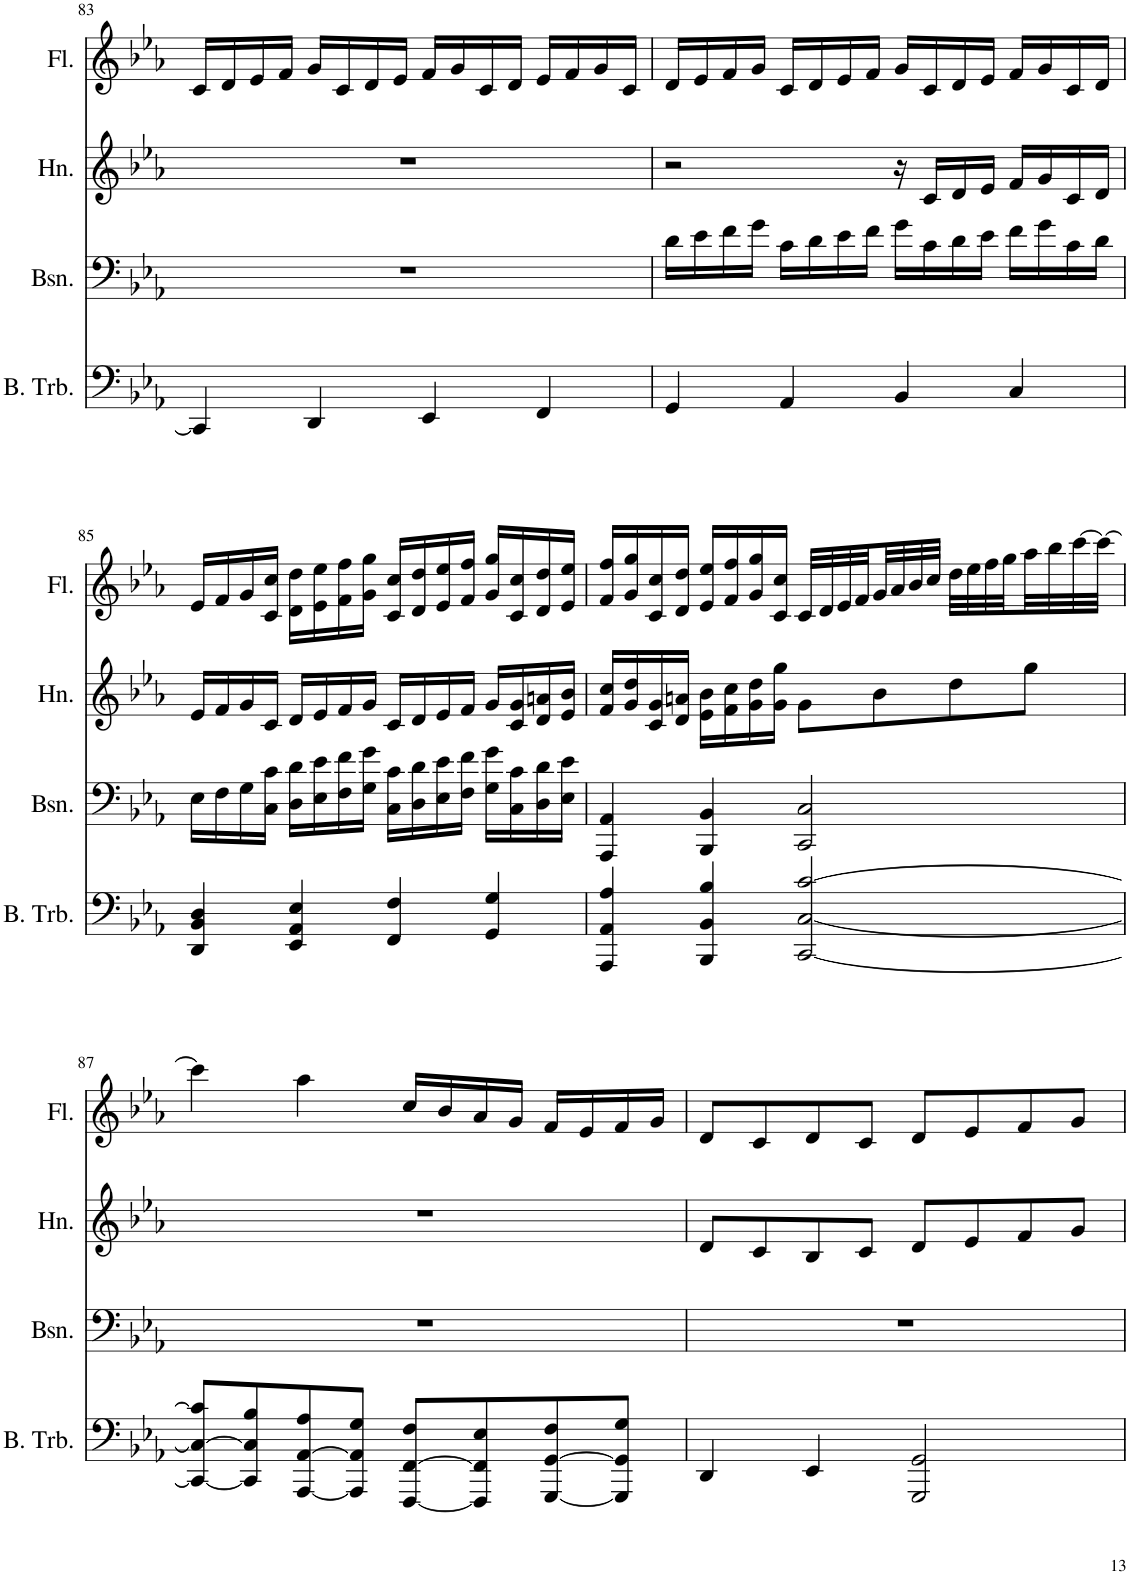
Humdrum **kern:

**kern	**kern	**kern	**kern
*part4	*part3	*part2	*part1
*staff4	*staff3	*staff2	*staff1
*I"Bass Trombone	*I"Bassoon	*I"Horn	*I"Flute
*I'B. Trb.	*I'Bsn.	*I'Hn.	*I'Fl.
!!LO:PB:g=z
*clefF4	*clefF4	*clefG2	*clefG2
*	*	*Trd4c7	*
*k[b-e-a-]	*k[b-e-a-]	*k[b-e-a-]	*k[b-e-a-]
*M4/4	*M4/4	*M4/4	*M4/4
=83	=83	=83	=83
4CC/]	1r	1r	16c/LL
.	.	.	16d/
.	.	.	16e-/
.	.	.	16f/JJ
4DD/	.	.	16g/LL
.	.	.	16c/
.	.	.	16d/
.	.	.	16e-/JJ
4EE-/	.	.	16f/LL
.	.	.	16g/
.	.	.	16c/
.	.	.	16d/JJ
4FF/	.	.	16e-/LL
.	.	.	16f/
.	.	.	16g/
.	.	.	16c/JJ
=84	=84	=84	=84
4GG/	16d\LL	2r	16d/LL
.	16e-\	.	16e-/
.	16f\	.	16f/
.	16g\JJ	.	16g/JJ
4AA-/	16c\LL	.	16c/LL
.	16d\	.	16d/
.	16e-\	.	16e-/
.	16f\JJ	.	16f/JJ
4BB-/	16g\LL	16r	16g/LL
.	16c\	16c/LL	16c/
.	16d\	16d/	16d/
.	16e-\JJ	16e-/JJ	16e-/JJ
4C/	16f\LL	16f/LL	16f/LL
.	16g\	16g/	16g/
.	16c\	16c/	16c/
.	16d\JJ	16d/JJ	16d/JJ
!!LO:LB:g=z
=85	=85	=85	=85
4DD/ 4BB-/ 4D/	16E-\LL	16e-/LL	16e-/LL
.	16F\	16f/	16f/
.	16G\	16g/	16g/
.	16C\ 16c\JJ	16c/JJ	16c/ 16cc/JJ
4EE-/ 4AA-/ 4E-/	16D\ 16d\LL	16d/LL	16d\ 16dd\LL
.	16E-\ 16e-\	16e-/	16e-\ 16ee-\
.	16F\ 16f\	16f/	16f\ 16ff\
.	16G\ 16g\JJ	16g/JJ	16g\ 16gg\JJ
4FF/ 4F/	16C\ 16c\LL	16c/LL	16c/ 16cc/LL
.	16D\ 16d\	16d/	16d/ 16dd/
.	16E-\ 16e-\	16e-/	16e-/ 16ee-/
.	16F\ 16f\JJ	16f/JJ	16f/ 16ff/JJ
4GG/ 4G/	16G\ 16g\LL	16g/LL	16g/ 16gg/LL
.	16C\ 16c\	16c/ 16g/	16c/ 16cc/
.	16D\ 16d\	16d/ 16an/	16d/ 16dd/
.	16E-\ 16e-\JJ	16e-/ 16b-/JJ	16e-/ 16ee-/JJ
=86	=86	=86	=86
4AAA-/ 4AA-/ 4A-/	4AAA-/ 4AA-/	16f/ 16cc/LL	16f/ 16ff/LL
.	.	16g/ 16dd/	16g/ 16gg/
.	.	16c/ 16g/	16c/ 16cc/
.	.	16d/ 16an/JJ	16d/ 16dd/JJ
4BBB-/ 4BB-/ 4B-/	4BBB-/ 4BB-/	16e-\ 16b-\LL	16e-/ 16ee-/LL
.	.	16f\ 16cc\	16f/ 16ff/
.	.	16g\ 16dd\	16g/ 16gg/
.	.	16g\ 16gg\JJ	16c/ 16cc/JJ
[2CC/ [2C/ [2c/	2CC/ 2C/	8g\L	32c/LLL
.	.	.	32d/
.	.	.	32e-/
.	.	.	32f/
.	.	8b-\	32g/
.	.	.	32a-/
.	.	.	32b-/
.	.	.	32cc/JJJ
.	.	8dd\	32dd\LLL
.	.	.	32ee-\
.	.	.	32ff\
.	.	.	32gg\
.	.	8gg\J	32aa-\
.	.	.	32bb-\
.	.	.	[32ccc\
.	.	.	32ccc\JJJ_
!!LO:LB:g=z
=87	=87	=87	=87
8CC/_ 8C/_ 8c/]L	1r	1r	4ccc\]
8CC/] 8C/] 8B-/	.	.	.
[8AAA-/ [8AA-/ 8A-/	.	.	4aa-\
8AAA-/] 8AA-/] 8G/J	.	.	.
[8FFF/ [8FF/ 8F/L	.	.	16cc/LL
.	.	.	16b-/
8FFF/] 8FF/] 8E-/	.	.	16a-/
.	.	.	16g/JJ
[8GGG/ [8GG/ 8F/	.	.	16f/LL
.	.	.	16e-/
8GGG/] 8GG/] 8G/J	.	.	16f/
.	.	.	16g/JJ
=88	=88	=88	=88
4DD/	1r	8d/L	8d/L
.	.	8c/	8c/
4EE-/	.	8B-/	8d/
.	.	8c/J	8c/J
2GGG/ 2GG/	.	8d/L	8d/L
.	.	8e-/	8e-/
.	.	8f/	8f/
.	.	8g/J	8g/J
=	=	=	=
*-	*-	*-	*-
